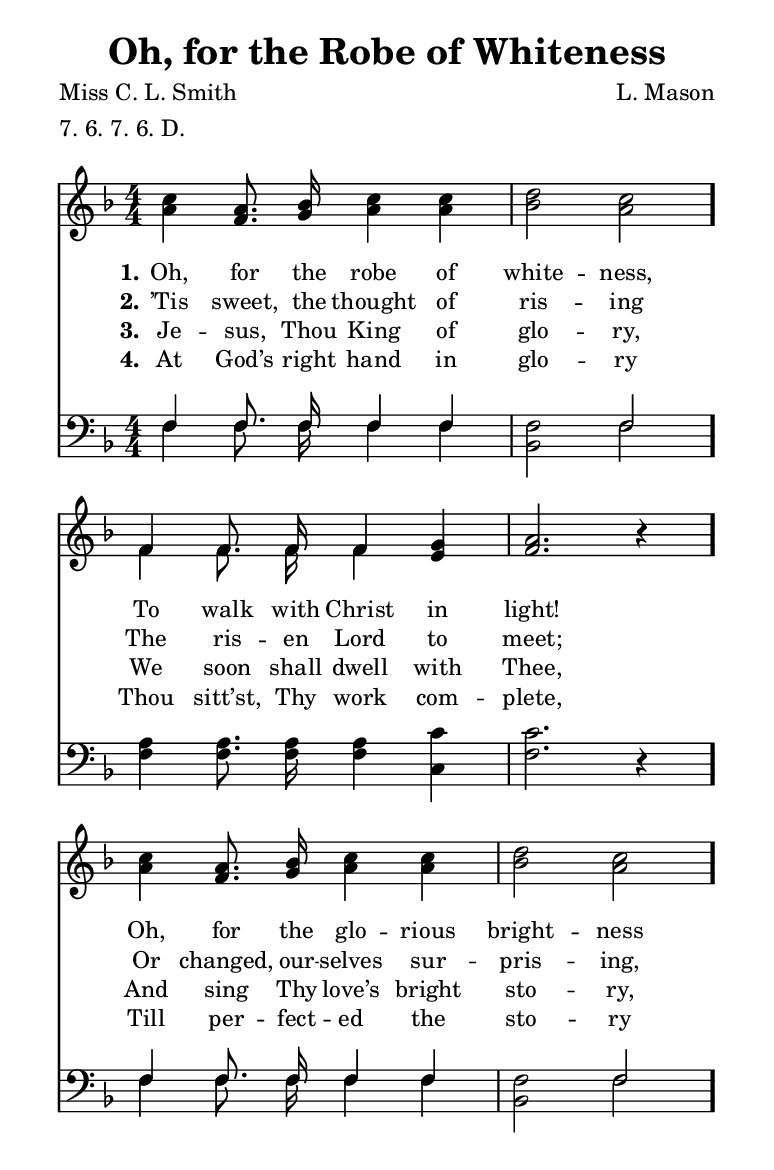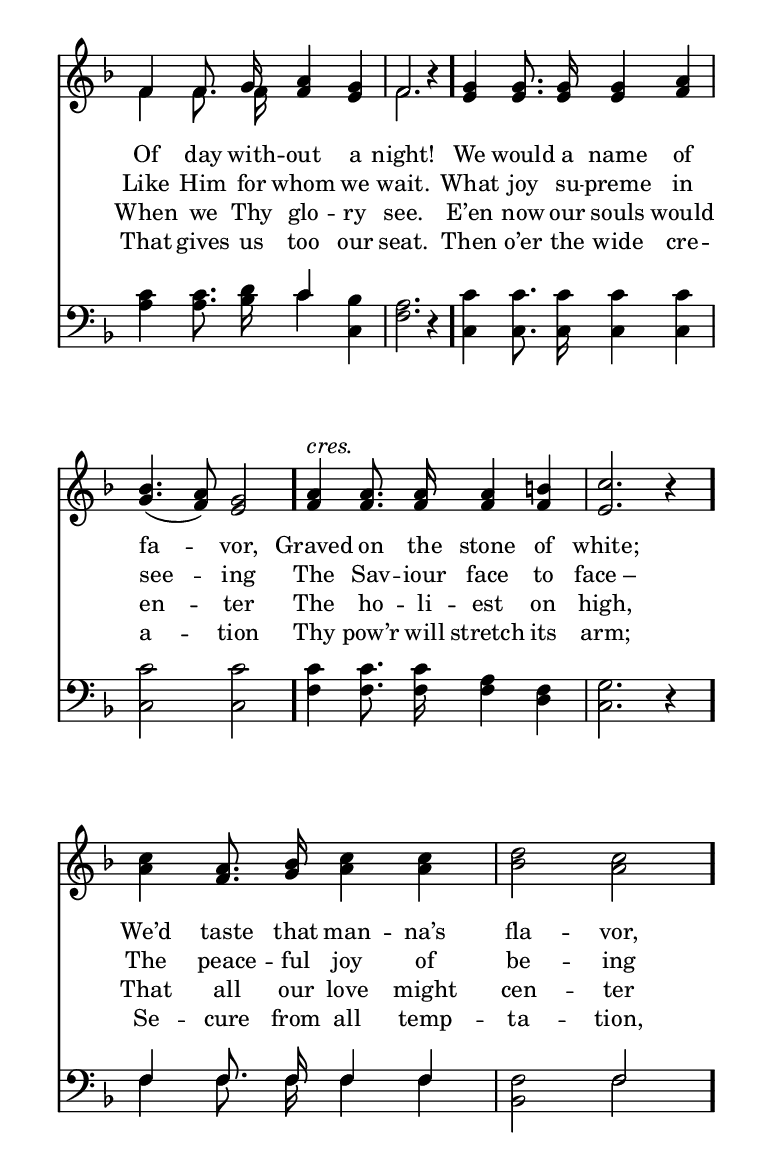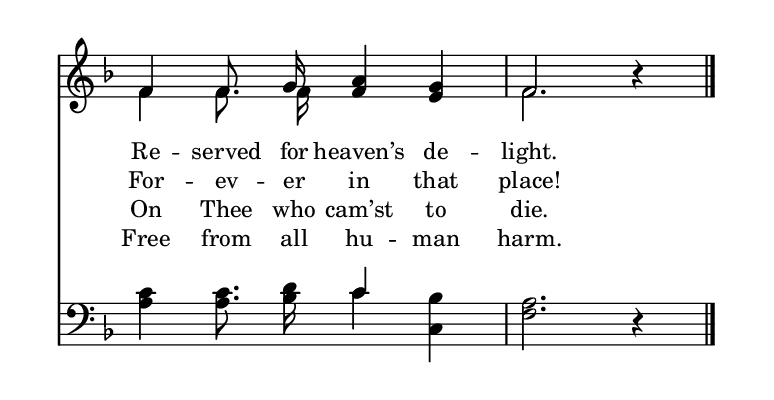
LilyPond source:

\include "common/global.ily"
\paper {
  \include "common/paper.ily"
}

\header{
  hymnnumber = "246"
  title = "Oh, for the Robe of Whiteness"
  tunename = "Work"
  meter = "7. 6. 7. 6. D."
  poet = "Miss C. L. Smith"
  composer = "L. Mason"
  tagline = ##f
}

global = {
  \include "common/overrides.ily"
  \override Staff.TimeSignature.style = #'numbered
  \time 4/4
  \override Score.MetronomeMark.transparent = ##t % hide all fermata changes too
  \tempo 4=90
  \key f \major
  \autoBeamOff
}

patternA = { c4 c8. c16 c4 c | c2 c }
patternB = { c4 c8. c16 c4 c | c2. c4 }
patternC = { c4 c8. c16 c4 c | c4.( c8) c2 }

notesSoprano = {
\global
\relative c'' {

  \changePitch \patternA { c a bes c c | d c }
  \changePitch \patternB { f, f f f g | a r }
  \changePitch \patternA { c a bes c c | d c }
  \changePitch \patternB { f, f g a g | f r }

  \changePitch \patternC { g g g g a | bes a g }
  \changePitch \patternB { a^\markup{\italic cres.} a a a b | c r }
  \changePitch \patternA { c a bes c c | d c }
  \changePitch \patternB { f, f g a g | f r }

  \bar "|."

}
}

notesAlto = {
\global
\relative e' {

  \changePitch \patternA { a f g a a | bes a }
  \changePitch \patternB { f f f f e | f r }
  \changePitch \patternA { a f g a a | bes a }
  \changePitch \patternB { f f f f e | f r }

  \changePitch \patternC { e e e e f | g f e }
  \changePitch \patternB { f f f f f | e r }
  \changePitch \patternA { a f g a a | bes a }
  \changePitch \patternB { f f f f e | f r }

}
}

notesTenor = {
\global
\relative a {

  \changePitch \patternA { f f f f f | f f }
  \changePitch \patternB { a a a a c | c r }
  \changePitch \patternA { f, f f f f | f f }
  \changePitch \patternB { c' c d c bes | a r }

  \changePitch \patternA { c c c c c | c c }
  \changePitch \patternB { c c c a f | g r }
  \changePitch \patternA { f f f f f | f f }
  \changePitch \patternB { c' c d c bes | a r }

}
}

notesBass = {
\global
\relative f {

  \changePitch \patternA { f f f f f | bes, f' }
  \changePitch \patternB { f f f f c | f r }
  \changePitch \patternA { f f f f f | bes, f' }
  \changePitch \patternB { a a bes c c, | f r }

  \changePitch \patternA { c c c c c | c c }
  \changePitch \patternB { f f f f d | c r }
  \changePitch \patternA { f f f f f | bes, f' }
  \changePitch \patternB { a a bes c c, | f r }

}
}

wordsA = \lyricmode {
\set stanza = "1."

Oh, for the robe of white -- ness, \bar "."
To walk with Christ in light! \bar "."
Oh, for the glo -- rious bright -- ness \bar "."
Of day with -- out a night! \bar "."
We would a name of fa -- vor, \bar "."
Graved on the stone of white; \bar "."
We’d taste that man -- na’s fla -- vor, \bar "."
Re -- served for heaven’s de -- light. \bar "."

}

wordsB = \lyricmode {
\set stanza = "2."

’Tis sweet, the thought of ris -- ing
The ris -- en Lord to meet;
Or changed, our -- selves sur -- pris -- ing,
Like Him for whom we wait.
What joy su -- preme in see -- ing
The Sav -- iour face to face_–
The peace -- ful joy of be -- ing
For -- ev -- er in that place!

}

wordsC = \lyricmode {
\set stanza = "3."

Je -- sus, Thou King of glo -- ry,
We soon shall dwell with Thee,
And sing Thy love’s bright sto -- ry,
When we Thy glo -- ry see.
E’en now our souls would en -- ter
The ho -- li -- est on high,
That all our love might cen -- ter
On Thee who cam’st to die.

}

wordsD = \lyricmode {
\set stanza = "4."

At God’s right hand in glo -- ry
Thou sitt’st, Thy work com -- plete,
Till per -- fect -- ed the sto -- ry
That gives us too our seat.
Then o’er the wide cre -- a -- tion
Thy pow’r will stretch its arm;
Se -- cure from all temp -- ta -- tion,
Free from all hu -- man harm.

}

\score {
  \context ChoirStaff <<
    \context Staff = upper <<
      \set Staff.autoBeaming = ##f
      \set ChoirStaff.systemStartDelimiter = #'SystemStartBar
      \set ChoirStaff.printPartCombineTexts = ##f
      \partcombine #'(2 . 11) \notesSoprano \notesAlto
      \context NullVoice = sopranos { \voiceOne << \notesSoprano >> }
      \context Lyrics = one   \lyricsto sopranos \wordsA
      \context Lyrics = two   \lyricsto sopranos \wordsB
      \context Lyrics = three \lyricsto sopranos \wordsC
      \context Lyrics = four  \lyricsto sopranos \wordsD
    >>
    \context Staff = men <<
      \set Staff.autoBeaming = ##f
      \clef bass
      \set ChoirStaff.printPartCombineTexts = ##f
      \partcombine #'(2 . 11) \notesTenor \notesBass
    >>
  >>
  \layout {
    \include "common/layout.ily"
  }
  #(cond ((ly:get-option 'eog-midi-permitted) #{ \midi{
    \include "common/midi.ily"
  } #}))
}

\version "2.19.49"  % necessary for upgrading to future LilyPond versions.

% vi:set et ts=2 sw=2 ai nocindent syntax=lilypond:
